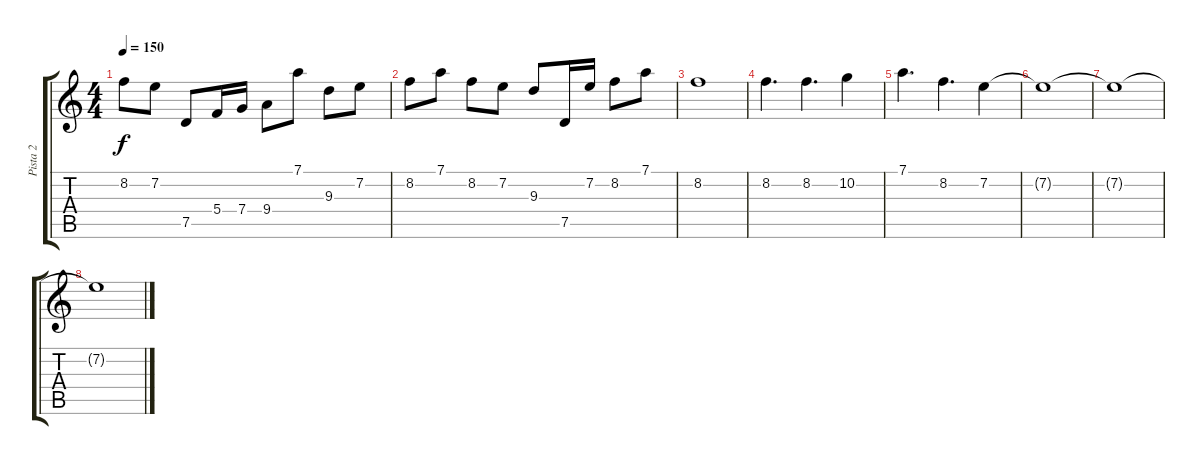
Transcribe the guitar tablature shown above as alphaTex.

\track ("Pista 2" "Pista 2") {instrument distortionguitar}
\staff {score tabs}
\tuning (D4 A3 F3 C3 G2 C2) {hide}
\ts (4 4)
\tempo 150
\clef g2
\ks c
8.2.8{dy f} 7.2.8 7.5.8 5.4.16 7.4.16 9.4.8 7.1.8 9.3.8 7.2.8 |
8.2.8 7.1.8 8.2.8 7.2.8 9.3.8 7.5.16 7.2.16 8.2.8 7.1.8 |
8.2.1 |
8.2.4{d} 8.2.4{d} 10.2.4 |
7.1.4{d} 8.2.4{d} 7.2.4 |
7.2{t}.1 |
7.2{t}.1 |
7.2{t}.1
